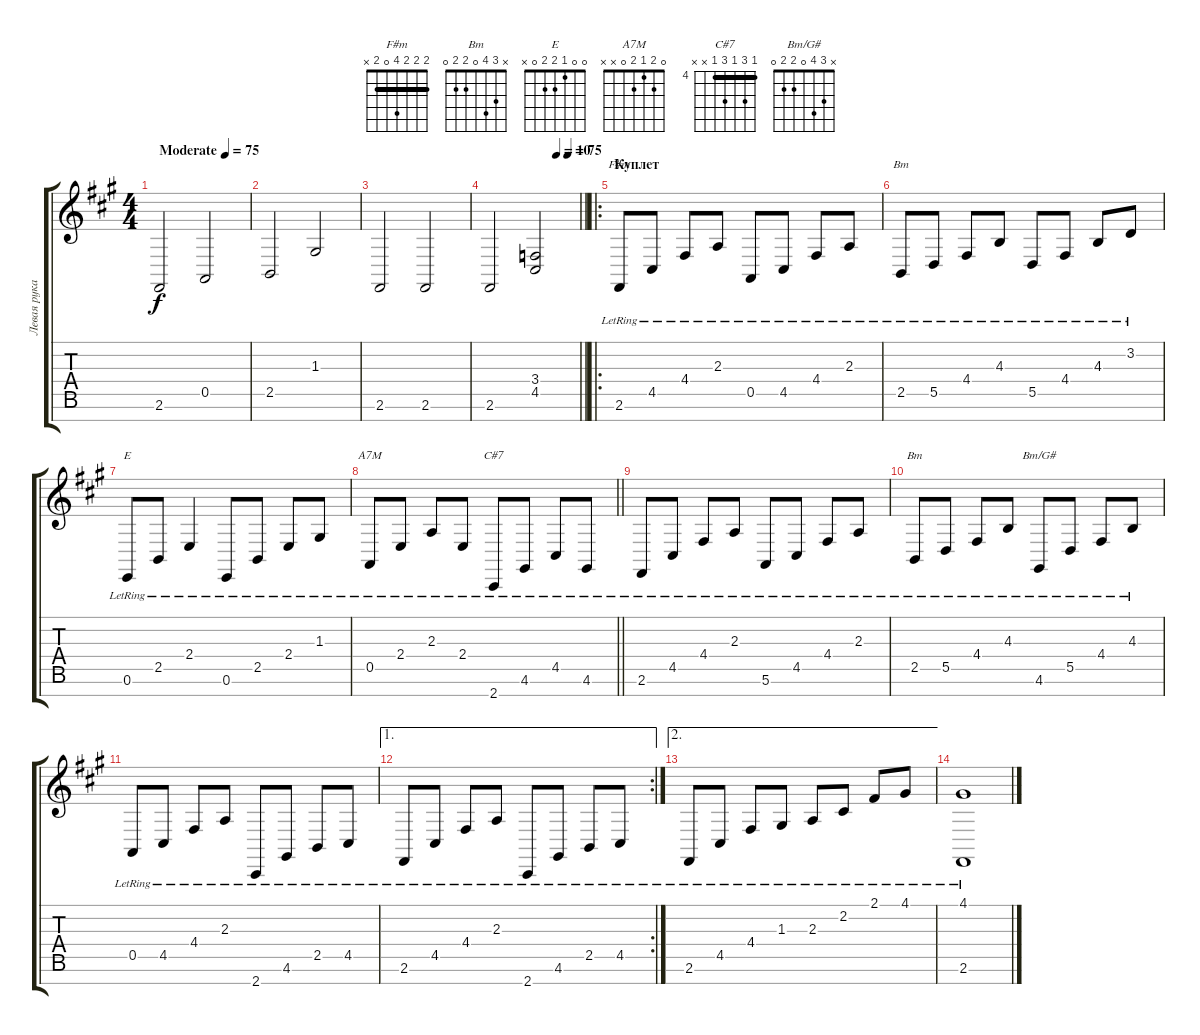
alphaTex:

\track ("Левая рука" "Левая рука") {instrument acousticgrandpiano}
\staff {score tabs}
\tuning (E4 B3 G3 D3 A2 E2 B1) {hide}
\chord ("F#m" 2 2 2 4 0 2 x) {barre 2}
\chord ("Bm" 2 3 4 4 2 2 0) {barre 2}
\chord ("E" 0 0 1 2 2 0 x)
\chord ("A7M" 0 2 1 2 0 x x)
\chord ("C#7" 4 6 4 6 4 x x) {firstfret 4 barre 4}
\chord ("Bm" x 3 4 0 2 2 0)
\chord ("Bm/G#" x 3 4 0 2 2 0)
\ts (4 4)
\tempo (75 "Moderate")
\clef g2
\ks f#minor
2.6.2{dy f instrument acousticgrandpiano} 0.5.2 |
2.5.2 1.3.2 |
2.6.2 2.6.2 |
\tempo (10 0.75)
\tempo (75 0.875)
\barLineRight lightlight
2.6.2 (3.4 4.5).2 |
\ro
\section ("" "Куплет")
2.6{lr}.8{ch "F#m"} 4.5{lr}.8 4.4{lr}.8 2.3{lr}.8 0.5{lr}.8 4.5{lr}.8 4.4{lr}.8 2.3{lr}.8 |
2.5{lr}.8{ch "Bm"} 5.5{lr}.8 4.4{lr}.8 4.3{lr}.8 5.5{lr}.8 4.4{lr}.8 4.3{lr}.8 3.2{lr}.8 |
0.6{lr}.8{ch "E"} 2.5{lr}.8 2.4{lr}.4 0.6{lr}.8 2.5{lr}.8 2.4{lr}.8 1.3{lr}.8 |
\barLineRight lightlight
0.5{lr}.8{ch "A7M"} 2.4{lr}.8 2.3{lr}.8 2.4{lr}.8 2.7{lr}.8{ch "C#7"} 4.6{lr}.8 4.5{lr}.8 4.6{lr}.8 |
\section ("" "")
2.6{lr}.8 4.5{lr}.8 4.4{lr}.8 2.3{lr}.8 5.6{lr}.8 4.5{lr}.8 4.4{lr}.8 2.3{lr}.8 |
2.5{lr}.8{ch "Bm"} 5.5{lr}.8 4.4{lr}.8 4.3{lr}.8 4.6{lr}.8{ch "Bm/G#"} 5.5{lr}.8 4.4{lr}.8 4.3{lr}.8 |
0.5{lr}.8 4.5{lr}.8 4.4{lr}.8 2.3{lr}.8 2.7{lr}.8 4.6{lr}.8 2.5{lr}.8 4.5{lr}.8 |
\ae 1
\rc 2
2.6{lr}.8 4.5{lr}.8 4.4{lr}.8 2.3{lr}.8 2.7{lr}.8 4.6{lr}.8 2.5{lr}.8 4.5{lr}.8 |
\ae 2
2.6{lr}.8 4.5{lr}.8 4.4{lr}.8 1.3{lr}.8 2.3{lr}.8 2.2{lr}.8 2.1{lr}.8 4.1{lr}.8 |
(4.1{lr} 2.6{lr}).1
